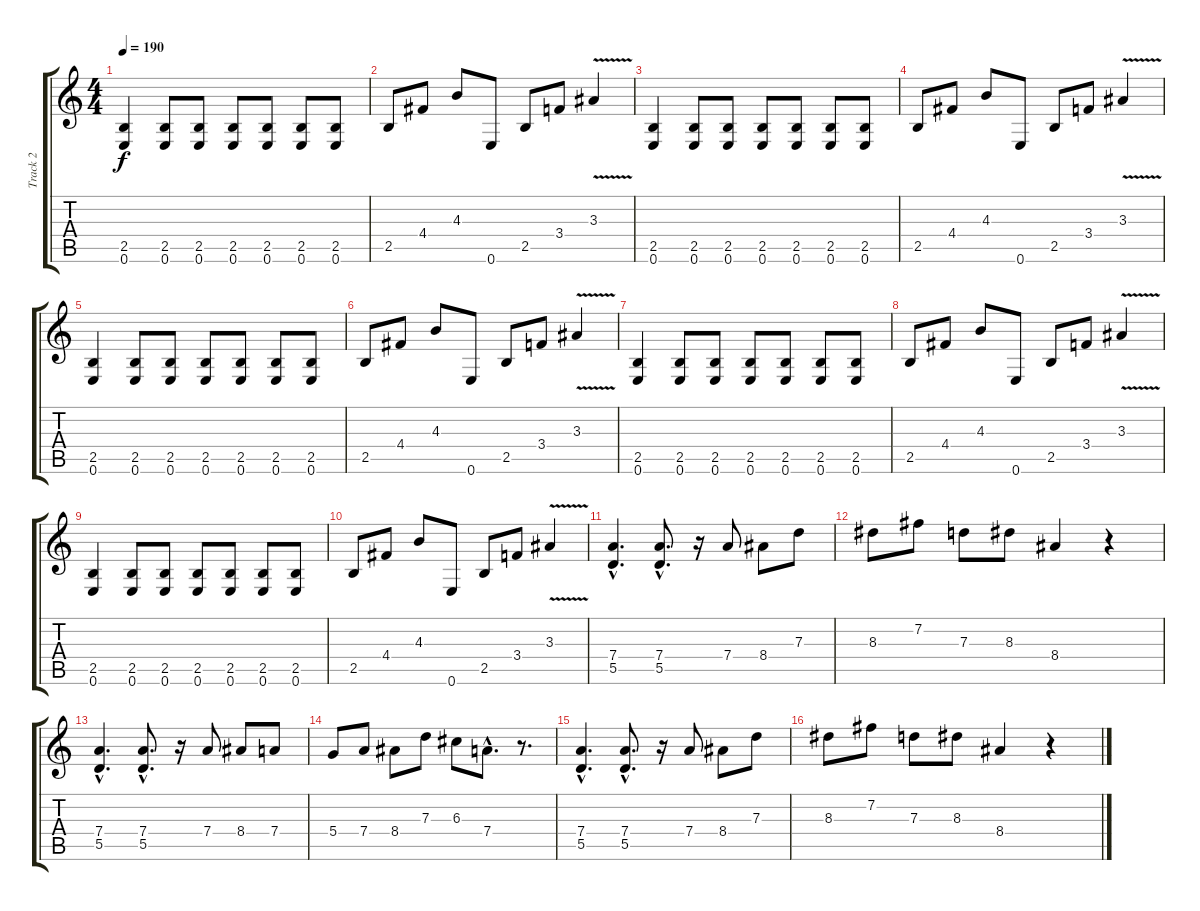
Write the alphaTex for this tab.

\track ("Track 2" "Track 2") {instrument distortionguitar}
\staff {score tabs}
\tuning (E4 B3 G3 D3 A2 E2) {hide}
\ts (4 4)
\tempo 190
\clef g2
\ks c
(2.5 0.6).4{dy f} (2.5 0.6).8 (2.5 0.6).8 (2.5 0.6).8 (2.5 0.6).8 (2.5 0.6).8 (2.5 0.6).8 |
2.5.8 4.4.8 4.3.8 0.6.8 2.5.8 3.4.8 3.3{v}.4 |
(2.5 0.6).4 (2.5 0.6).8 (2.5 0.6).8 (2.5 0.6).8 (2.5 0.6).8 (2.5 0.6).8 (2.5 0.6).8 |
2.5.8 4.4.8 4.3.8 0.6.8 2.5.8 3.4.8 3.3{v}.4 |
(2.5 0.6).4 (2.5 0.6).8 (2.5 0.6).8 (2.5 0.6).8 (2.5 0.6).8 (2.5 0.6).8 (2.5 0.6).8 |
2.5.8 4.4.8 4.3.8 0.6.8 2.5.8 3.4.8 3.3{v}.4 |
(2.5 0.6).4 (2.5 0.6).8 (2.5 0.6).8 (2.5 0.6).8 (2.5 0.6).8 (2.5 0.6).8 (2.5 0.6).8 |
2.5.8 4.4.8 4.3.8 0.6.8 2.5.8 3.4.8 3.3{v}.4 |
(2.5 0.6).4 (2.5 0.6).8 (2.5 0.6).8 (2.5 0.6).8 (2.5 0.6).8 (2.5 0.6).8 (2.5 0.6).8 |
2.5.8 4.4.8 4.3.8 0.6.8 2.5.8 3.4.8 3.3{v}.4 |
(7.4{hac} 5.5{hac}).4{d} (7.4{hac} 5.5{hac}).8{d} r.16 7.4.8 8.4.8 7.3.8 |
8.3.8 7.2.8 7.3.8 8.3.8 8.4.4 r.4 |
(7.4{hac} 5.5{hac}).4{d} (7.4{hac} 5.5{hac}).8{d} r.16 7.4.8 8.4.8 7.4.8 |
5.4.8 7.4.8 8.4.8 7.3.8 6.3.8 7.4{hac}.8{d} r.8{d} |
(7.4{hac} 5.5{hac}).4{d} (7.4{hac} 5.5{hac}).8{d} r.16 7.4.8 8.4.8 7.3.8 |
8.3.8 7.2.8 7.3.8 8.3.8 8.4.4 r.4
